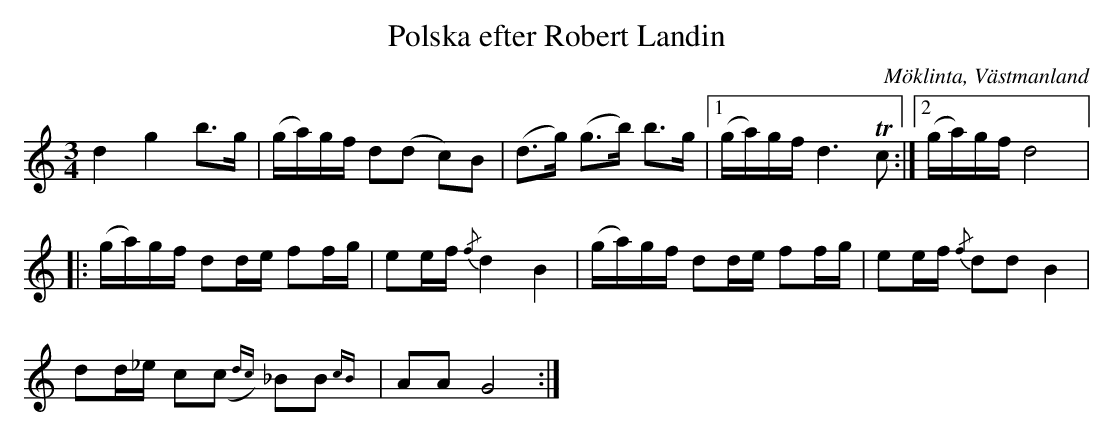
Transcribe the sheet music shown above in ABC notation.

X:1
T: Polska efter Robert Landin
O: Möklinta, Västmanland
M: 3/4
L: 1/16
K: GMix
d4 g4 b2>g2 | (ga)gf d2(d2 c2)B2 | (d2>g2) (g2>b2) b2>g2 |1 (ga)gf d6Tc2 :|2  (ga)gf d8 |:
(ga)gf d2de f2fg | e2ef {/f}d4 B4 | (ga)gf d2de f2fg | e2ef {/f}d2d2 B4 |
d2d_e c2(,c2{dc}) _B2B2{cB} | A2A2 G8 :|
